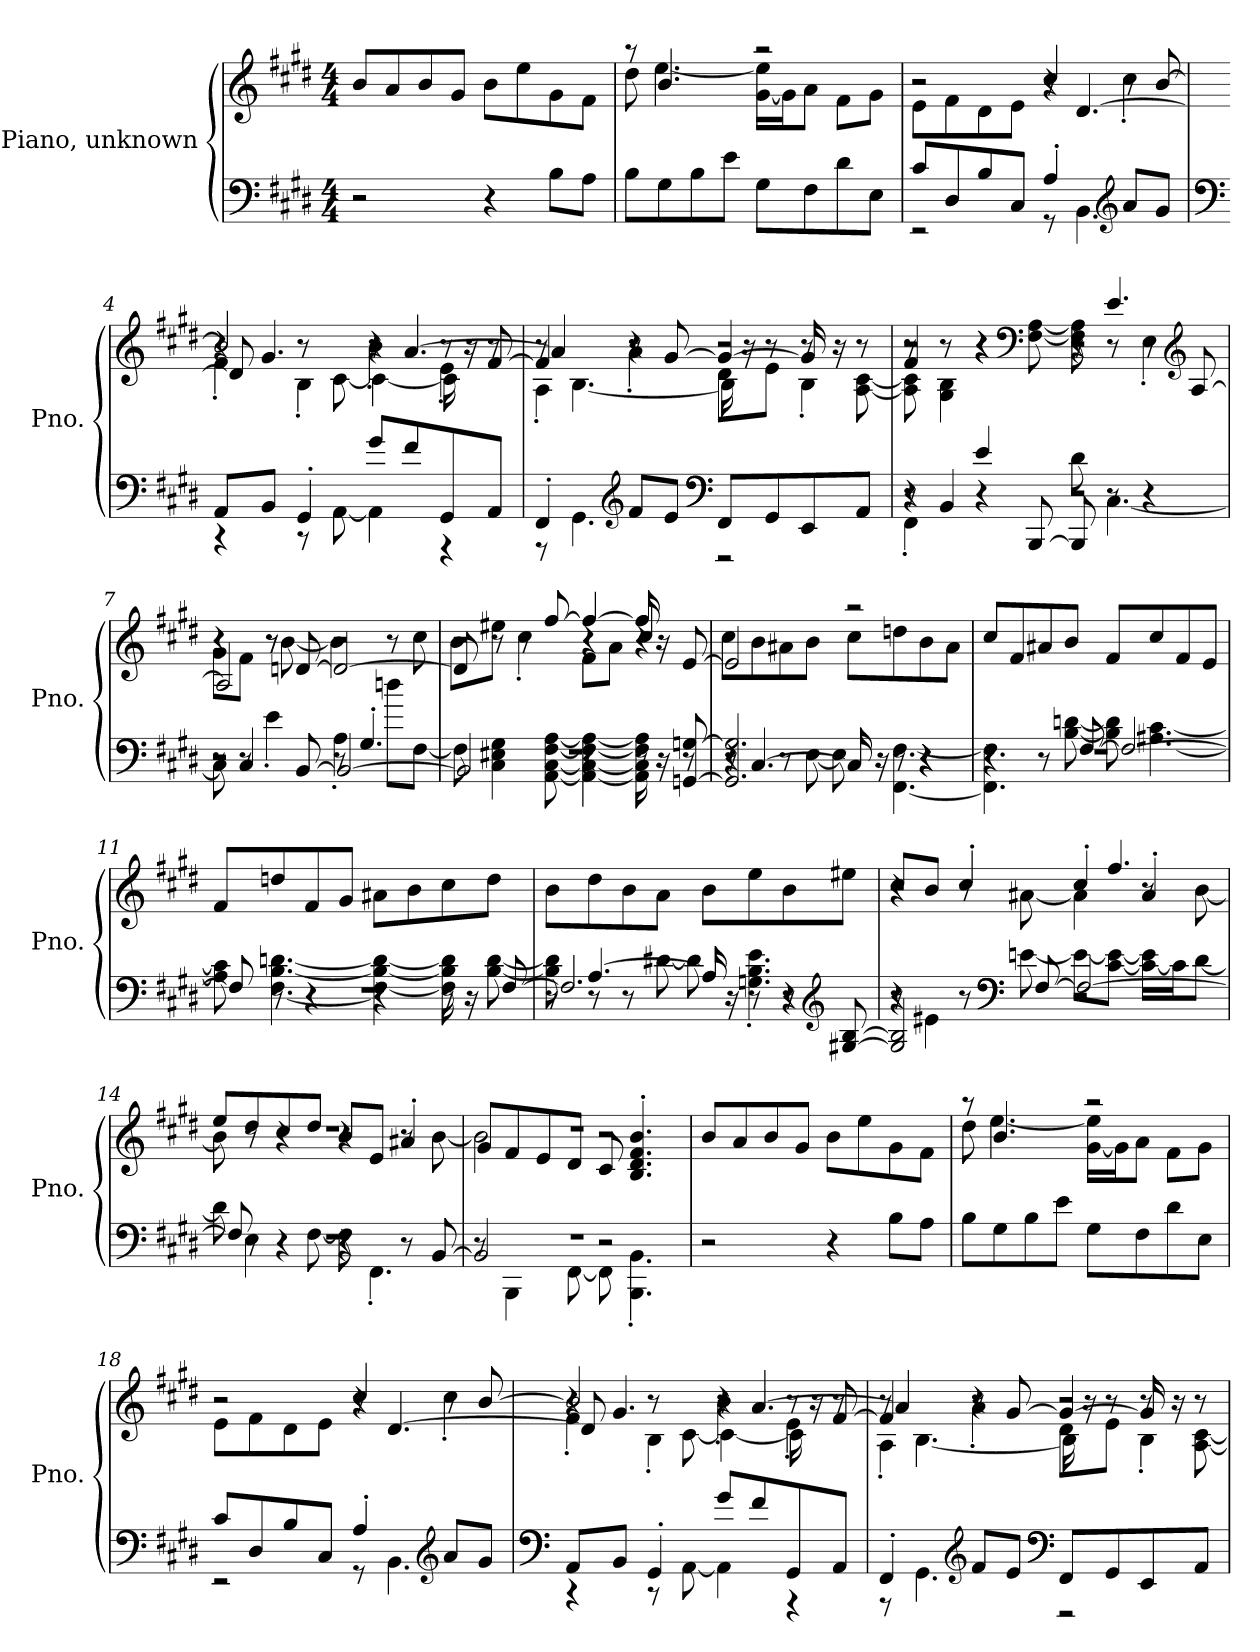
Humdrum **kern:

**kern	**kern
*part1	*part1
*staff2	*staff1
*I"Piano, unknown	*
*I'Pno.	*
*clefF4	*clefG2
*k[f#c#g#d#]	*k[f#c#g#d#]
*M4/4	*M4/4
*MM120	*MM120
=1	=1
2r	8b/L
.	8a/
.	8b/
.	8g#/J
4r	8b\L
.	8ee\
8B\L	8g#\
8A\J	8f#\J
=2	=2
*	*^
8B\L	8r	8dd#\
8G#\	4.b/	[4.ee\
8B\	.	.
8e\J	.	.
8G#\L	2r	[16g#\ 16ee\]LL
.	.	16g#\J]
8F#\	.	8a\J
8d#\	.	8f#\L
8E\J	.	8g#\J
=3	=3	=3
*^	*	*^
8c#/L	2r	2r	8e\L	2r
8D#/	.	.	8f#\	.
8B/	.	.	8d#\	.
8C#/J	.	.	8e\J	.
4A'/	8r	4cc#/	4r	8r
.	4.BB\	.	.	[4.d#/
*clefG2	*	*	*	*
8a/L	.	8r	4cc#'\	.
8g#/J	.	[8b/	.	.
*	*	*v	*v	*v
!!LO:LB:g=z
=4	=4	=4
*clefF4	*	*
*	*	*^
*	*	*	*^
*	*	*	*	*^
8AA/L	4r	2b/]	4f#'\	8d#/]	4r
8BB/J	.	.	.	4.g#/	.
4GG#'/	8r	.	4B'\	.	8r
.	[8AA\	.	.	.	[8c#\
8g#/L	4AA\]	4r	4b'\	8r	4c#\_
8f#/	.	.	.	[4.a/	.
8GG#/	4r	8r	4e'\	.	16c#\]
.	.	.	.	.	16r
8AA/J	.	[8f#/	.	.	8r
=5	=5	=5	=5	=5	=5
4FF#'/	8r	4f#/]	4A'\	4a/]	8r
.	4.GG#\	.	.	.	[4.B\
*clefG2	*	*	*	*	*
8f#/L	.	4r	4a'\	8r	.
8e/J	.	.	.	[8g#/	.
*clefF4	*	*	*	*	*
8FF#/L	2r	2r	8d#\L	4g#/_	16B\]
.	.	.	.	.	16r
8GG#/	.	.	8e\J	.	8r
8EE/	.	.	4B'\	16g#/]	8r
.	.	.	.	16r	.
8AA/J	.	.	.	8r	[8A\ [8c#\
!!LO:LB:g=z	!!	!!	!!
=6	=6	=6	=6	=6	=6
*	*^	*	*	*	*
4r	4FF#'\	8r	4f#/	8r	2r	8A\] 8c#\]
.	.	4BB/	.	4G#\ 4B\	.	8r
4e/	4r	.	4r	.	.	4r
*	*	*	*clefF4	*	*	*
.	.	[8BBB/	.	[8F#\ [8A\	.	.
2r	8d#\	8BBB/]	8r	8F#\] 8A\]	4r	2r
.	[4.C#\	8r	4.e/	8r	.	.
.	.	4r	.	4E'\	8r	.
*	*	*	*clefG2	*	*	*
.	.	.	.	.	[8A/	.
*	*	*	*	*	*v	*v
=7	=7	=7	=7	=7	=7
2r	8C#\]	8r	4r	8g#\L	2A/]
.	8r	4C#/	.	8f#\J	.
.	4e'\	.	8r	8r	.
.	.	[8BB/	[8dn/	[8b\	.
8r	4A'\	2BB/_	2d/_	4b\]	2r
4.G#'/	.	.	.	.	.
.	8ddn\L	.	.	8r	.
.	[8F#\J	.	.	8cc#\	.
=8	=8	=8	=8	=8	=8
1r	8F#\]	2BB/]	8d/]	8b\L	2r
.	4C#\ 4E#X\ 4G#\	.	8r	8ee#X\J	.
.	.	.	8r	4cc#'\	.
.	[8AA\ [8C#\ [8F#\ [8A\	.	[8ff#/	.	.
.	4AA\_ 4C#\_ 4F#\_ 4A\_	4r	4ff#/_	8f#\L	4r
.	.	.	.	8a\J	.
.	16AA\] 16C#\] 16F#\] 16A\]	8r	16ff#/]	4r	4cc#/
.	16r	.	16r	.	.
.	8r	[8GGn/ [8Gn/	[8e/	.	.
*	*	*	*	*v	*v
!!LO:LB:g=z
=9	=9	=9	=9	=9
8r	4r	2.GG/] 2.G/]	2e/]	8cc#\L
[4.C#/	.	.	.	8b\
.	8r	.	.	8a#X\
.	[8E\	.	.	8b\J
16C#/]	8E\]	.	2r	8cc#\L
16r	.	.	.	.
8r	[4.FF#\ [4.F#\	.	.	8ddn\
4r	.	4r	.	8b\
.	.	.	.	8a#\J
*	*	*	*v	*v
=10	=10	=10	=10
1r	4.FF#\] 4.F#\]	4r	8cc#/L
.	.	.	8f#/
.	.	8r	8a#X/
.	[8B\ [8dn\	[8F#/	8b/J
.	8B\] 8d\]	2F#/_	8f#/L
.	[4.A#X\ [4.c#\	.	8cc#/
.	.	.	8f#/
.	.	.	8e/J
=11	=11	=11	=11
1r	8A#\] 8c#\]	8F#/]	8f#/L
.	[4.F#\ [4.B\ [4.dn\	8r	8ddn/
.	.	4r	8f#/
.	.	.	8g#/J
.	4F#\_ 4B\_ 4d\_	4r	8a#X\L
.	.	.	8b\
.	16F#\] 16B\] 16d\]	8r	8cc#\
.	16r	.	.
.	[8B\ [8d\	[8F#/	8dd\J
!!LO:LB:g=z
=12	=12	=12	=12
8r	8B\] 8d\]	2.F#/]	8b\L
[4.A/	8r	.	8dd#\
.	8r	.	8b\
.	[8d#X\	.	8a\J
16A/]	8d#\]	.	8b\L
16r	.	.	.
8r	4.Gn\' 4.B\' 4.e\'	.	8ee\
8r	.	4r	8b\
*clefG2	*	*	*
[8G#X/ [8B/	.	.	8ee#X\J
=13	=13	=13	=13
*	*	*	*^
*	*	*	*	*^
2G#/] 2B/]	8r	4r	2r	4r	8cc#/L
.	4e#X\	.	.	.	8b/J
.	.	8r	.	8r	4cc#'/
*clefF4	*	*	*	*	*
.	[8en\	[8F#/	.	[8a#X\	.
2r	8e\L_	2F#/_	8r	4a#\]	4cc#'/
.	[8c#\ 8e\_J	.	4.ff#/	.	.
.	16c#\_ 16e\]LL	.	.	8r	4a#'/
.	16c#\J]	.	.	.	.
.	[8d#\J	.	.	[8b\	.
!!LO:LB:g=z	!!	!!
=14	=14	=14	=14	=14	=14
1r	8d#\]	8F#/]	1r	8b\]	8ee/L
.	4E\	8r	.	8r	8dd#/
.	.	4r	.	4r	8cc#/
.	[8F#\	.	.	.	8dd#/J
.	8F#\]	4r	.	4r	8b/L
.	4.FF#'\	.	.	.	8e/J
.	.	8r	.	8r	4a#X'/
.	.	[8BB/	.	[8b\	.
=15	=15	=15	=15	=15	=15
1r	8r	2BB/]	1r	2b\]	8g#/L
.	4BBB\	.	.	.	8f#/
.	.	.	.	.	8e/
.	[8FF#\	.	.	.	8d#/J
.	8FF#\]	2r	.	2r	8c#/
.	4.BBB\' 4.BB\'	.	.	.	4.B/' 4.d#/' 4.f#/' 4.b/'
*v	*v	*v	*	*	*
*	*v	*v	*v
=16	=16
2r	8b/L
.	8a/
.	8b/
.	8g#/J
4r	8b\L
.	8ee\
8B\L	8g#\
8A\J	8f#\J
=17	=17
*	*^
8B\L	8r	8dd#\
8G#\	4.b/	[4.ee\
8B\	.	.
8e\J	.	.
8G#\L	2r	[16g#\ 16ee\]LL
.	.	16g#\J]
8F#\	.	8a\J
8d#\	.	8f#\L
8E\J	.	8g#\J
!!LO:PB:g=z
=18	=18	=18
*^	*	*^
8c#/L	2r	2r	8e\L	2r
8D#/	.	.	8f#\	.
8B/	.	.	8d#\	.
8C#/J	.	.	8e\J	.
4A'/	8r	4cc#/	4r	8r
.	4.BB\	.	.	[4.d#/
*clefG2	*	*	*	*
8a/L	.	8r	4cc#'\	.
8g#/J	.	[8b/	.	.
*	*	*v	*v	*v
=19	=19	=19
*clefF4	*	*
*	*	*^
*	*	*	*^
*	*	*	*	*^
8AA/L	4r	2b/]	4f#'\	8d#/]	4r
8BB/J	.	.	.	4.g#/	.
4GG#'/	8r	.	4B'\	.	8r
.	[8AA\	.	.	.	[8c#\
8g#/L	4AA\]	4r	4b'\	8r	4c#\_
8f#/	.	.	.	[4.a/	.
8GG#/	4r	8r	4e'\	.	16c#\]
.	.	.	.	.	16r
8AA/J	.	[8f#/	.	.	8r
=20	=20	=20	=20	=20	=20
4FF#'/	8r	4f#/]	4A'\	4a/]	8r
.	4.GG#\	.	.	.	[4.B\
*clefG2	*	*	*	*	*
8f#/L	.	4r	4a'\	8r	.
8e/J	.	.	.	[8g#/	.
*clefF4	*	*	*	*	*
8FF#/L	2r	2r	8d#\L	4g#/_	16B\]
.	.	.	.	.	16r
8GG#/	.	.	8e\J	.	8r
8EE/	.	.	4B'\	16g#/]	8r
.	.	.	.	16r	.
8AA/J	.	.	.	8r	[8A\ [8c#\
*v	*v	*	*	*	*
*	*v	*v	*v	*v
=	=
*-	*-
